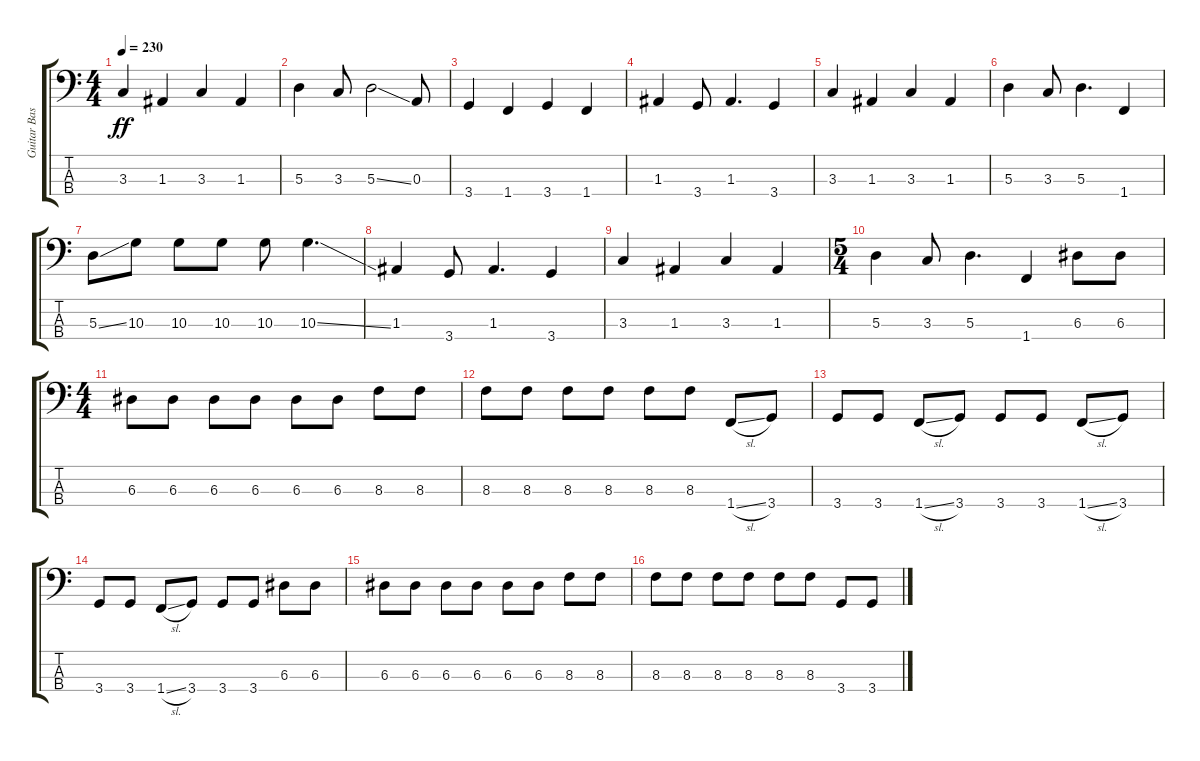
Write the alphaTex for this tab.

\track ("Guitar Bass : Akiyama Mio - Tan" "Guitar Bas") {instrument electricbasspick}
\staff {score tabs}
\tuning (G2 D2 A1 E1) {hide}
\ts (4 4)
\tempo 230
\clef f4
\ks c
3.3.4{dy ff} 1.3.4 3.3.4 1.3.4 |
5.3.4 3.3.8 5.3{ss}.2 0.3.8 |
3.4.4 1.4.4 3.4.4 1.4.4 |
1.3.4 3.4.8 1.3.4{d} 3.4.4 |
3.3.4 1.3.4 3.3.4 1.3.4 |
5.3.4 3.3.8 5.3.4{d} 1.4.4 |
5.3{ss}.8 10.3.8 10.3.8 10.3.8 10.3.8 10.3{ss}.4{d} |
1.3.4 3.4.8 1.3.4{d} 3.4.4 |
3.3.4 1.3.4 3.3.4 1.3.4 |
\ts (5 4)
5.3.4 3.3.8 5.3.4{d} 1.4.4 6.3.8 6.3.8 |
\ts (4 4)
6.3.8 6.3.8 6.3.8 6.3.8 6.3.8 6.3.8 8.3.8 8.3.8 |
8.3.8 8.3.8 8.3.8 8.3.8 8.3.8 8.3.8 1.4{sl}.8 3.4.8 |
3.4.8 3.4.8 1.4{sl}.8 3.4.8 3.4.8 3.4.8 1.4{sl}.8 3.4.8 |
3.4.8 3.4.8 1.4{sl}.8 3.4.8 3.4.8 3.4.8 6.3.8 6.3.8 |
6.3.8 6.3.8 6.3.8 6.3.8 6.3.8 6.3.8 8.3.8 8.3.8 |
8.3.8 8.3.8 8.3.8 8.3.8 8.3.8 8.3.8 3.4.8 3.4.8
